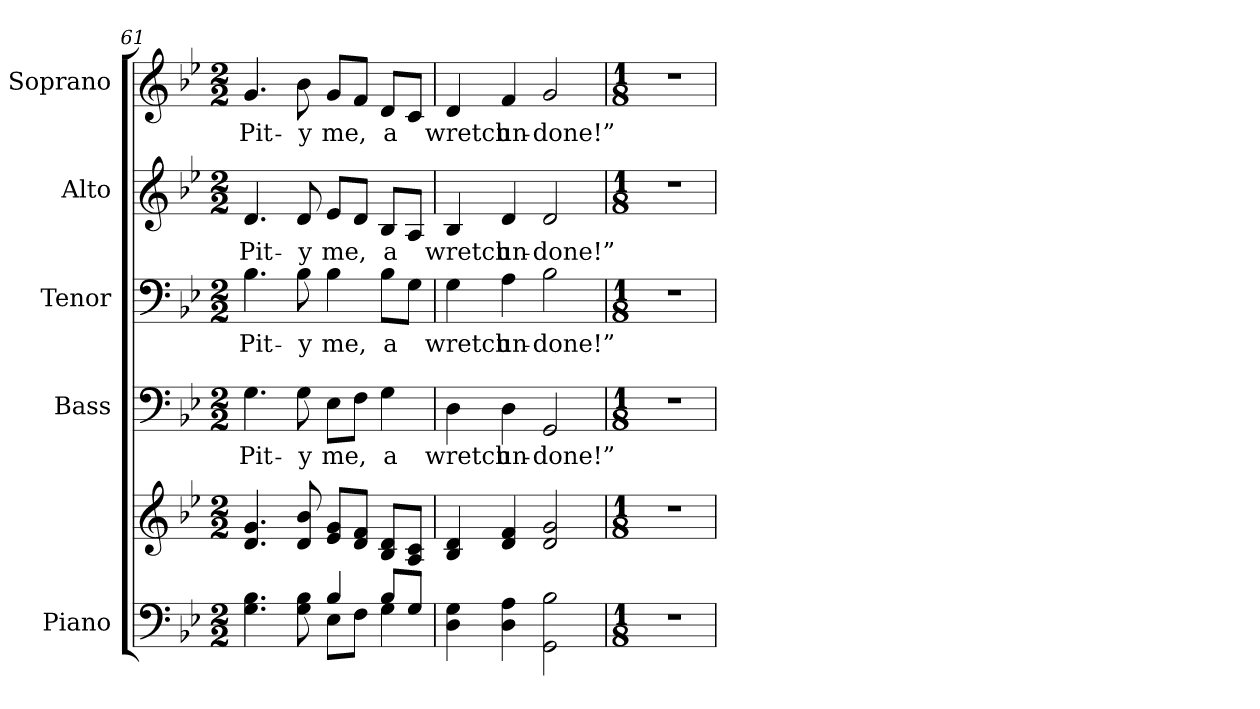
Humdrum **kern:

**kern	**kern	**kern	**text	**kern	**text	**kern	**text	**kern	**text
*part5	*part5	*part4	*part4	*part3	*part3	*part2	*part2	*part1	*part1
*staff6	*staff5	*staff4	*staff4	*staff3	*staff3	*staff2	*staff2	*staff1	*staff1
*I"Piano	*	*I"Bass	*	*I"Tenor	*	*I"Alto	*	*I"Soprano	*
*I'Pno.	*	*I'B.	*	*I'T.	*	*I'A.	*	*I'S.	*
!!LO:LB:g=z
*clefF4	*clefG2	*clefF4	*	*clefF4	*	*clefG2	*	*clefG2	*
*k[b-e-]	*k[b-e-]	*k[b-e-]	*	*k[b-e-]	*	*k[b-e-]	*	*k[b-e-]	*
*B-:	*B-:	*B-:	*	*B-:	*	*B-:	*	*B-:	*
*M2/2	*M2/2	*M2/2	*	*M2/2	*	*M2/2	*	*M2/2	*
=61	=61	=61	=61	=61	=61	=61	=61	=61	=61
*^	*	*	*	*	*	*	*	*	*
!	!	!	!	!LO:LY:b:color=#000000	!	!	!	!	!	!
!	!	!	!	!	!	!LO:LY:b:color=#000000	!	!	!	!
!	!	!	!	!	!	!	!	!LO:LY:b:color=#000000	!	!
!	!	!	!	!	!	!	!	!	!	!LO:LY:b:color=#000000
4.Gi\ 4.B-i	2ryy	4.di/ 4.gi	4.Gi\	Pit-	4.B-i\	Pit-	4.di/	Pit-	4.gi/	Pit-
!	!	!	!	!LO:LY:b:color=#000000	!	!	!	!	!	!
!	!	!	!	!	!	!LO:LY:b:color=#000000	!	!	!	!
!	!	!	!	!	!	!	!	!LO:LY:b:color=#000000	!	!
!	!	!	!	!	!	!	!	!	!	!LO:LY:b:color=#000000
8Gi\ 8B-i	.	8di/ 8b-i	8Gi\	-y	8B-i\	-y	8di/	-y	8b-i\	-y
!	!	!	!	!LO:LY:b:color=#000000	!	!	!	!	!	!
!	!	!	!	!	!	!LO:LY:b:color=#000000	!	!	!	!
!	!	!	!	!	!	!	!	!LO:LY:b:color=#000000	!	!
!	!	!	!	!	!	!	!	!	!	!LO:LY:b:color=#000000
4B-i/	8E-i\L	8e-i/ 8giL	8E-i\L	me,	4B-i\	me,	8e-i/L	me,	8gi/L	me,
.	8Fi\J	8di/ 8fiJ	8Fi\J	.	.	.	8di/J	.	8fi/J	.
!	!	!	!	!LO:LY:b:color=#000000	!	!	!	!	!	!
!	!	!	!	!	!	!LO:LY:b:color=#000000	!	!	!	!
!	!	!	!	!	!	!	!	!LO:LY:b:color=#000000	!	!
!	!	!	!	!	!	!	!	!	!	!LO:LY:b:color=#000000
8B-i/L	4Gi\	8B-i/ 8diL	4Gi\	a	8B-i\L	a	8B-i/L	a	8di/L	a
8Gi/J	.	8Ai/ 8ciJ	.	.	8Gi\J	.	8Ai/J	.	8ci/J	.
*v	*v	*	*	*	*	*	*	*	*	*
=62	=62	=62	=62	=62	=62	=62	=62	=62	=62
!	!	!	!LO:LY:b:color=#000000	!	!	!	!	!	!
!	!	!	!	!	!LO:LY:b:color=#000000	!	!	!	!
!	!	!	!	!	!	!	!LO:LY:b:color=#000000	!	!
!	!	!	!	!	!	!	!	!	!LO:LY:b:color=#000000
4Di\ 4Gi	4B-i/ 4di	4Di\	wretch	4Gi\	wretch	4B-i/	wretch	4di/	wretch
!	!	!	!LO:LY:b:color=#000000	!	!	!	!	!	!
!	!	!	!	!	!LO:LY:b:color=#000000	!	!	!	!
!	!	!	!	!	!	!	!LO:LY:b:color=#000000	!	!
!	!	!	!	!	!	!	!	!	!LO:LY:b:color=#000000
4Di\ 4Ai	4di/ 4fi	4Di\	un-	4Ai\	un-	4di/	un-	4fi/	un-
!	!	!	!LO:LY:b:color=#000000	!	!	!	!	!	!
!	!	!	!	!	!LO:LY:b:color=#000000	!	!	!	!
!	!	!	!	!	!	!	!LO:LY:b:color=#000000	!	!
!	!	!	!	!	!	!	!	!	!LO:LY:b:color=#000000
2GGi\ 2B-i	2di/ 2gi	2GGi/	-done!”	2B-i\	-done!”	2di/	-done!”	2gi/	-done!”
!!LO:PB:g=z
=63	=63	=63	=63	=63	=63	=63	=63	=63	=63
*M1/8	*M1/8	*M1/8	*	*M1/8	*	*M1/8	*	*M1/8	*
!LO:N:vis=1	!LO:N:vis=1	!LO:N:vis=1	!	!LO:N:vis=1	!	!LO:N:vis=1	!	!LO:N:vis=1	!
8r	8r	8r	.	8r	.	8r	.	8r	.
=	=	=	=	=	=	=	=	=	=
*-	*-	*-	*-	*-	*-	*-	*-	*-	*-
